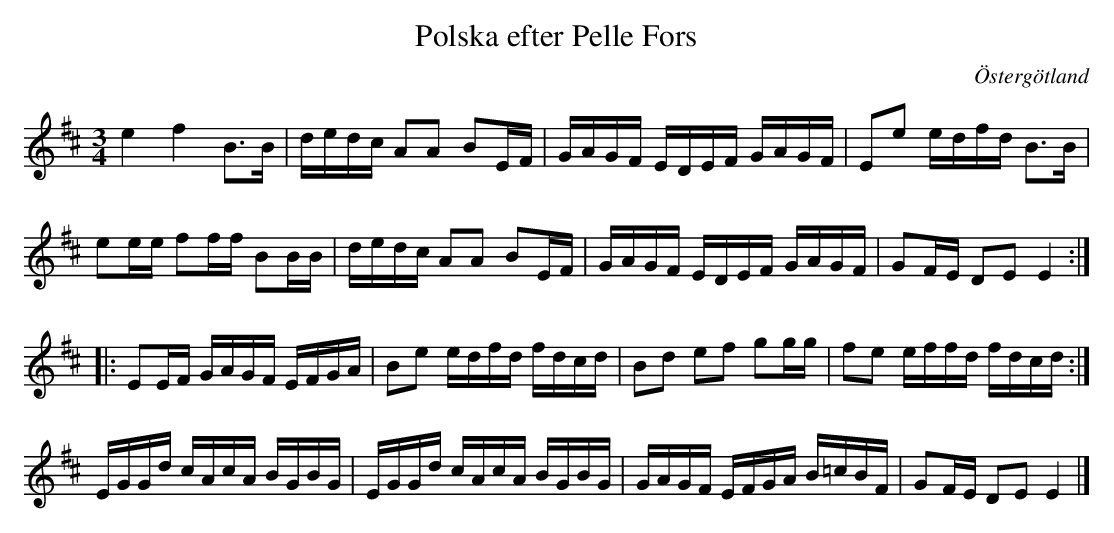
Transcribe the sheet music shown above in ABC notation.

X:1
T: Polska efter Pelle Fors
O: Östergötland
M: 3/4
L: 1/8
K: Edor
e2 f2 B>B | d/e/d/c/ AA BE/F/ | G/A/G/F/ E/D/E/F/ G/A/G/F/ | Ee e/d/f/d/ B>B |
ee/e/ ff/f/ BB/B/ | d/e/d/c/ AA BE/F/ | G/A/G/F/ E/D/E/F/ G/A/G/F/ | GF/E/ DE E2 :|
|: EE/F/ G/A/G/F/ E/F/G/A/ | Be e/d/f/d/ f/d/c/d/ | Bd ef gg/g/ | fe e/f/f/d/ f/d/c/d/ :|
E/G/G/d/ c/A/c/A/ B/G/B/G/ | E/G/G/d/ c/A/c/A/ B/G/B/G/ | G/A/G/F/ E/F/G/A/ B/=c/B/F/ | GF/E/ DE E2 |]
